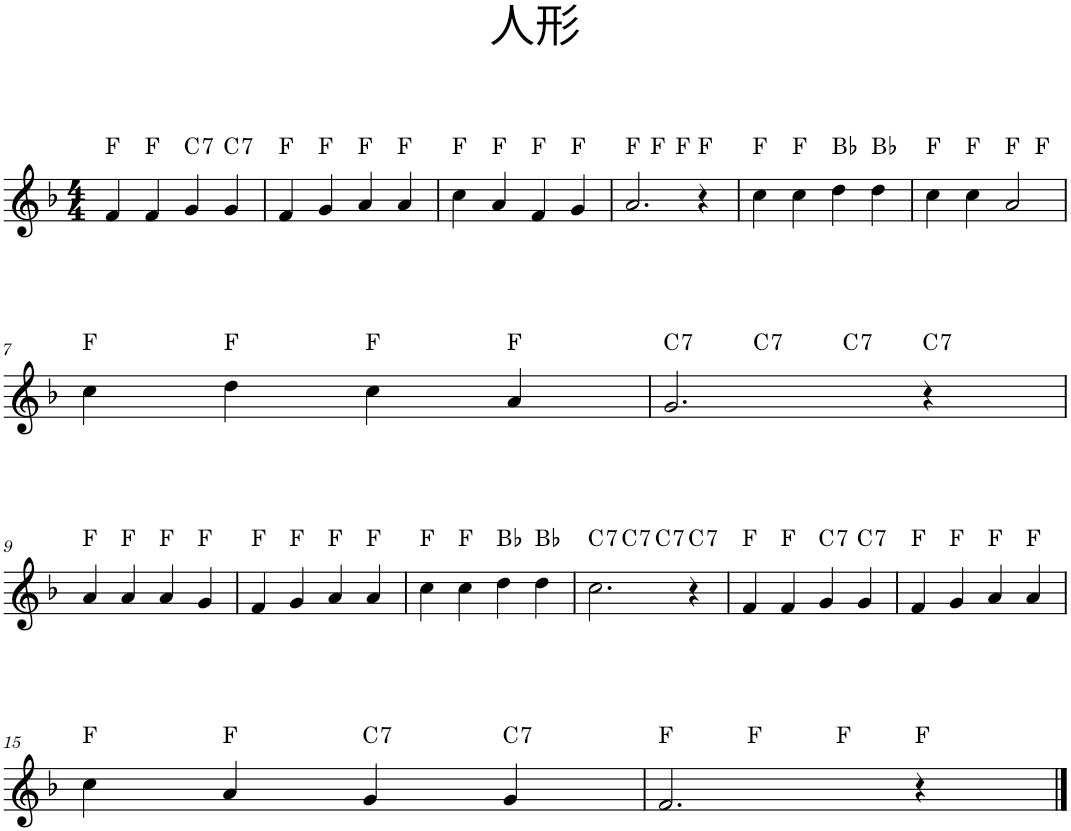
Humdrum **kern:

**kern	**harte
*part1	*part1
*staff1	*
*I"Piano	*
*I'Pno.	*
*clefG2	*
*k[b-]	*
*M4/4	*
=1	=1
4f/	F:maj
4f/	F:maj
!	!LO:H:kt=7
4g/	C:7
!	!LO:H:kt=7
4g/	C:7
=2	=2
4f/	F:maj
4g/	F:maj
4a/	F:maj
4a/	F:maj
=3	=3
4cc\	F:maj
4a/	F:maj
4f/	F:maj
4g/	F:maj
=4	=4
*^	*
*	*^	*
2.a/	4ryy	2ryy	F:maj
.	2.ryy	.	F:maj
.	.	2ryy	F:maj
4r	.	.	F:maj
*v	*v	*v	*
=5	=5
4cc\	F:maj
4cc\	F:maj
4dd\	Bb:maj
4dd\	Bb:maj
=6	=6
*^	*
4cc\	2.ryy	F:maj
4cc\	.	F:maj
2a/	.	F:maj
.	4ryy	F:maj
*v	*v	*
!!LO:LB:g=z
=7	=7
4cc\	F:maj
4dd\	F:maj
4cc\	F:maj
4a/	F:maj
=8	=8
!	!LO:H:kt=7
*^	*
*	*^	*
2.g/	4ryy	2ryy	C:7
!	!	!	!LO:H:kt=7
.	2.ryy	.	C:7
!	!	!	!LO:H:kt=7
.	.	2ryy	C:7
!	!	!	!LO:H:kt=7
4r	.	.	C:7
*v	*v	*v	*
!!LO:LB:g=z
=9	=9
4a/	F:maj
4a/	F:maj
4a/	F:maj
4g/	F:maj
=10	=10
4f/	F:maj
4g/	F:maj
4a/	F:maj
4a/	F:maj
=11	=11
4cc\	F:maj
4cc\	F:maj
4dd\	Bb:maj
4dd\	Bb:maj
=12	=12
!	!LO:H:kt=7
*^	*
*	*^	*
2.cc\	4ryy	2ryy	C:7
!	!	!	!LO:H:kt=7
.	2.ryy	.	C:7
!	!	!	!LO:H:kt=7
.	.	2ryy	C:7
!	!	!	!LO:H:kt=7
4r	.	.	C:7
*v	*v	*v	*
=13	=13
4f/	F:maj
4f/	F:maj
!	!LO:H:kt=7
4g/	C:7
!	!LO:H:kt=7
4g/	C:7
=14	=14
4f/	F:maj
4g/	F:maj
4a/	F:maj
4a/	F:maj
!!LO:LB:g=z
=15	=15
4cc\	F:maj
4a/	F:maj
!	!LO:H:kt=7
4g/	C:7
!	!LO:H:kt=7
4g/	C:7
=16	=16
*^	*
*	*^	*
2.f/	4ryy	2ryy	F:maj
.	2.ryy	.	F:maj
.	.	2ryy	F:maj
4r	.	.	F:maj
*v	*v	*v	*
==	==
*-	*-
